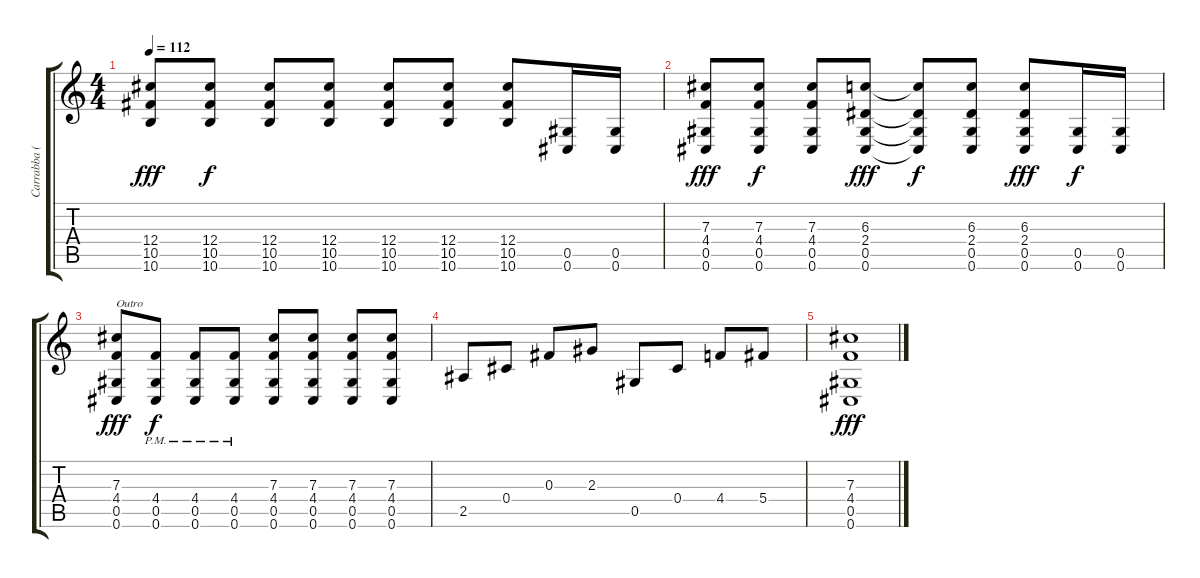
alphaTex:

\track ("Carrabba (Eb, Dropped-D)" "Carrabba (") {instrument acousticguitarsteel}
\staff {score tabs}
\tuning (Eb4 Bb3 Gb3 Db3 Ab2 Db2) {hide}
\ts (4 4)
\tempo 112
\clef g2
\ks c
(12.4 10.5 10.6).8{dy fff} (12.4 10.5 10.6).8{dy f} (12.4 10.5 10.6).8 (12.4 10.5 10.6).8 (12.4 10.5 10.6).8 (12.4 10.5 10.6).8 (12.4 10.5 10.6).8 (0.5 0.6).16 (0.5 0.6).16 |
(7.3 4.4 0.5 0.6).8{dy fff} (7.3 4.4 0.5 0.6).8{dy f} (7.3 4.4 0.5 0.6).8 (6.3 2.4 0.5 0.6).8{dy fff} (6.3{t} 2.4{t} 0.5{t} 0.6{t}).8{dy f} (6.3 2.4 0.5 0.6).8 (6.3 2.4 0.5 0.6).8{dy fff} (0.5 0.6).16{dy f} (0.5 0.6).16 |
(7.3 4.4 0.5 0.6).8{txt "Outro" dy fff} (4.4{pm} 0.5{pm} 0.6{pm}).8{dy f} (4.4{pm} 0.5{pm} 0.6{pm}).8 (4.4{pm} 0.5{pm} 0.6{pm}).8 (7.3 4.4 0.5 0.6).8 (7.3 4.4 0.5 0.6).8 (7.3 4.4 0.5 0.6).8 (7.3 4.4 0.5 0.6).8 |
2.5.8 0.4.8 0.3.8 2.3.8 0.5.8 0.4.8 4.4.8 5.4.8 |
(7.3 4.4 0.5 0.6).1{dy fff}
